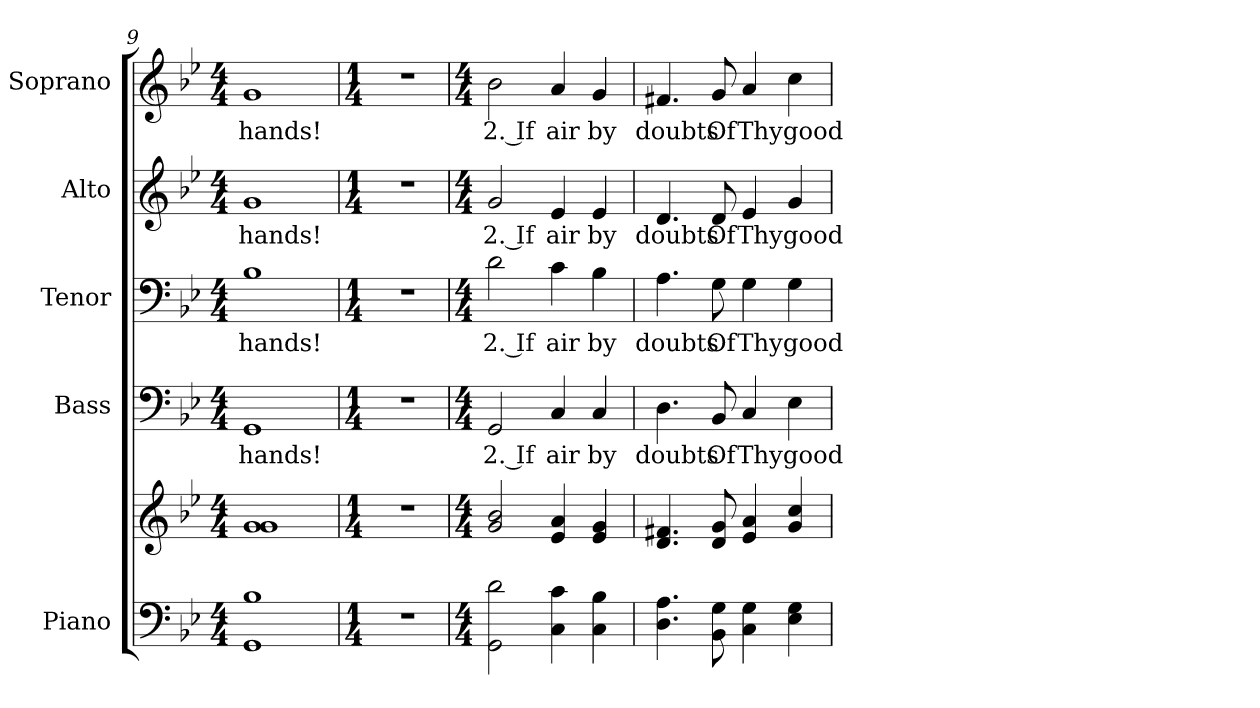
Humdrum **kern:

**kern	**kern	**kern	**text	**kern	**text	**kern	**text	**kern	**text
*part5	*part5	*part4	*part4	*part3	*part3	*part2	*part2	*part1	*part1
*staff6	*staff5	*staff4	*staff4	*staff3	*staff3	*staff2	*staff2	*staff1	*staff1
*I"Piano	*	*I"Bass	*	*I"Tenor	*	*I"Alto	*	*I"Soprano	*
*I'Pno.	*	*I'B.	*	*I'T.	*	*I'A.	*	*I'S.	*
*clefF4	*clefG2	*clefF4	*	*clefF4	*	*clefG2	*	*clefG2	*
*k[b-e-]	*k[b-e-]	*k[b-e-]	*	*k[b-e-]	*	*k[b-e-]	*	*k[b-e-]	*
*B-:	*B-:	*B-:	*	*B-:	*	*B-:	*	*B-:	*
*M4/4	*M4/4	*M4/4	*	*M4/4	*	*M4/4	*	*M4/4	*
=9	=9	=9	=9	=9	=9	=9	=9	=9	=9
!	!	!	!LO:LY:b:color=#000000	!	!	!	!	!	!
!	!	!	!	!	!LO:LY:b:color=#000000	!	!	!	!
!	!	!	!	!	!	!	!LO:LY:b:color=#000000	!	!
!	!	!	!	!	!	!	!	!	!LO:LY:b:color=#000000
1GGi 1B-i	1gi 1gi	1GGi	hands!	1B-i	hands!	1gi	hands!	1gi	hands!
!!LO:PB:g=z
=10	=10	=10	=10	=10	=10	=10	=10	=10	=10
*M1/4	*M1/4	*M1/4	*	*M1/4	*	*M1/4	*	*M1/4	*
!LO:N:vis=1	!LO:N:vis=1	!LO:N:vis=1	!	!LO:N:vis=1	!	!LO:N:vis=1	!	!LO:N:vis=1	!
4r	4r	4r	.	4r	.	4r	.	4r	.
=11	=11	=11	=11	=11	=11	=11	=11	=11	=11
*M4/4	*M4/4	*M4/4	*	*M4/4	*	*M4/4	*	*M4/4	*
!	!	!	!LO:LY:b:color=#000000	!	!	!	!	!	!
!	!	!	!	!	!LO:LY:b:color=#000000	!	!	!	!
!	!	!	!	!	!	!	!LO:LY:b:color=#000000	!	!
!	!	!	!	!	!	!	!	!	!LO:LY:b:color=#000000
2GGi\ 2di	2gi/ 2b-i	2GGi/	2. If	2di\	2. If	2gi/	2. If	2b-i\	2. If
!	!	!	!LO:LY:b:color=#000000	!	!	!	!	!	!
!	!	!	!	!	!LO:LY:b:color=#000000	!	!	!	!
!	!	!	!	!	!	!	!LO:LY:b:color=#000000	!	!
!	!	!	!	!	!	!	!	!	!LO:LY:b:color=#000000
4Ci\ 4ci	4e-i/ 4ai	4Ci/	air	4ci\	air	4e-i/	air	4ai/	air
!	!	!	!LO:LY:b:color=#000000	!	!	!	!	!	!
!	!	!	!	!	!LO:LY:b:color=#000000	!	!	!	!
!	!	!	!	!	!	!	!LO:LY:b:color=#000000	!	!
!	!	!	!	!	!	!	!	!	!LO:LY:b:color=#000000
4Ci\ 4B-i	4e-i/ 4gi	4Ci/	by	4B-i\	by	4e-i/	by	4gi/	by
!!LO:PB:g=z
=12	=12	=12	=12	=12	=12	=12	=12	=12	=12
!	!	!	!LO:LY:b:color=#000000	!	!	!	!	!	!
!	!	!	!	!	!LO:LY:b:color=#000000	!	!	!	!
!	!	!	!	!	!	!	!LO:LY:b:color=#000000	!	!
!	!	!	!	!	!	!	!	!	!LO:LY:b:color=#000000
4.Di\ 4.Ai	4.di/ 4.f#Xi	4.Di\	doubts	4.Ai\	doubts	4.di/	doubts	4.f#Xi/	doubts
!	!	!	!LO:LY:b:color=#000000	!	!	!	!	!	!
!	!	!	!	!	!LO:LY:b:color=#000000	!	!	!	!
!	!	!	!	!	!	!	!LO:LY:b:color=#000000	!	!
!	!	!	!	!	!	!	!	!	!LO:LY:b:color=#000000
8BB-i\ 8Gi	8di/ 8gi	8BB-i/	Of	8Gi\	Of	8di/	Of	8gi/	Of
!	!	!	!LO:LY:b:color=#000000	!	!	!	!	!	!
!	!	!	!	!	!LO:LY:b:color=#000000	!	!	!	!
!	!	!	!	!	!	!	!LO:LY:b:color=#000000	!	!
!	!	!	!	!	!	!	!	!	!LO:LY:b:color=#000000
4Ci\ 4Gi	4e-i/ 4ai	4Ci/	Thy	4Gi\	Thy	4e-i/	Thy	4ai/	Thy
!	!	!	!LO:LY:b:color=#000000	!	!	!	!	!	!
!	!	!	!	!	!LO:LY:b:color=#000000	!	!	!	!
!	!	!	!	!	!	!	!LO:LY:b:color=#000000	!	!
!	!	!	!	!	!	!	!	!	!LO:LY:b:color=#000000
4E-i\ 4Gi	4gi/ 4cci	4E-i\	good	4Gi\	good	4gi/	good	4cci\	good
=	=	=	=	=	=	=	=	=	=
*-	*-	*-	*-	*-	*-	*-	*-	*-	*-
